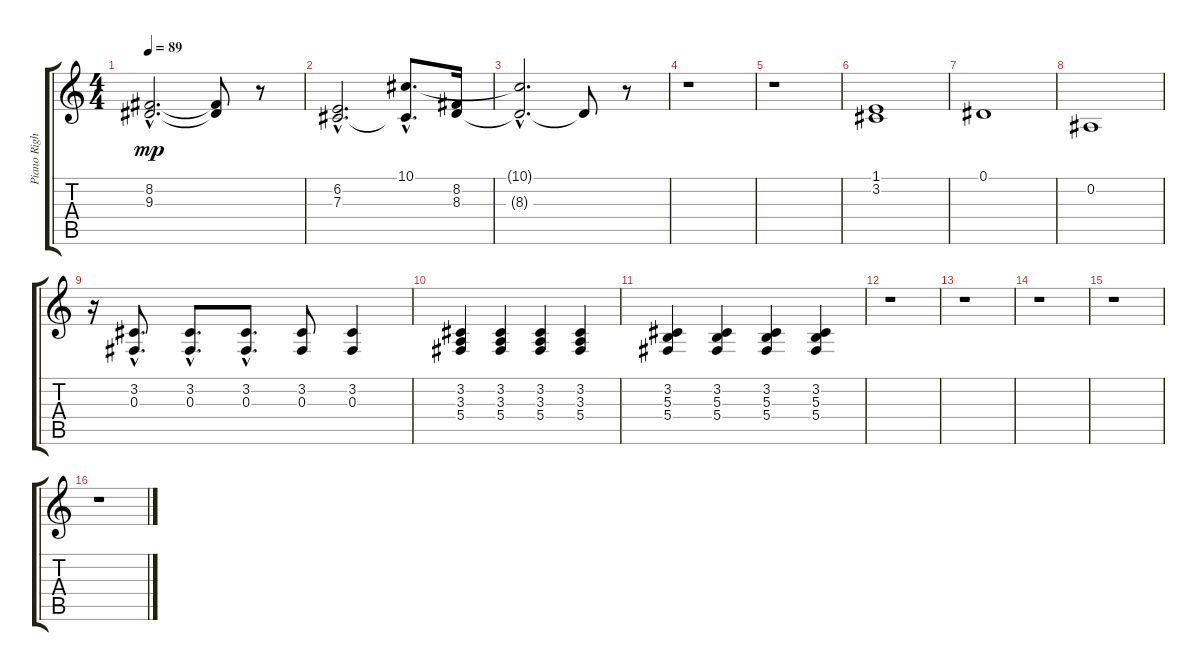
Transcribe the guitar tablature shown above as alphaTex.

\track ("Piano Right Hand (Dizzy)" "Piano Righ") {instrument brightacousticpiano}
\staff {score tabs}
\tuning (Eb4 Bb3 Gb3 Db3 Ab2 Eb2) {hide}
\ts (4 4)
\tempo 89
\clef g2
\ks c
(8.2{hac} 9.3{hac}).2{d dy mp} (8.2{t} 9.3{t}).8 r.8 |
(6.2{hac} 7.3{hac}).2{d} (10.1{hac t} 7.3{hac t}).8{d} (8.2 8.3).16 |
(10.1{hac t} 8.3{t}).2{d} 8.3{t}.8 r.8 |
r.1 |
r.1 |
(1.1 3.2).1 |
0.1.1 |
0.2.1 |
r.16 (3.2{hac} 0.3{hac}).8{d} (3.2{hac} 0.3{hac}).8{d} (3.2{hac} 0.3{hac}).8{d} (3.2 0.3).8 (3.2 0.3).4 |
(3.2 3.3 5.4).4 (3.2 3.3 5.4).4 (3.2 3.3 5.4).4 (3.2 3.3 5.4).4 |
(3.2 5.3 5.4).4 (3.2 5.3 5.4).4 (3.2 5.3 5.4).4 (3.2 5.3 5.4).4 |
r.1 |
r.1 |
r.1 |
r.1 |
r.1
